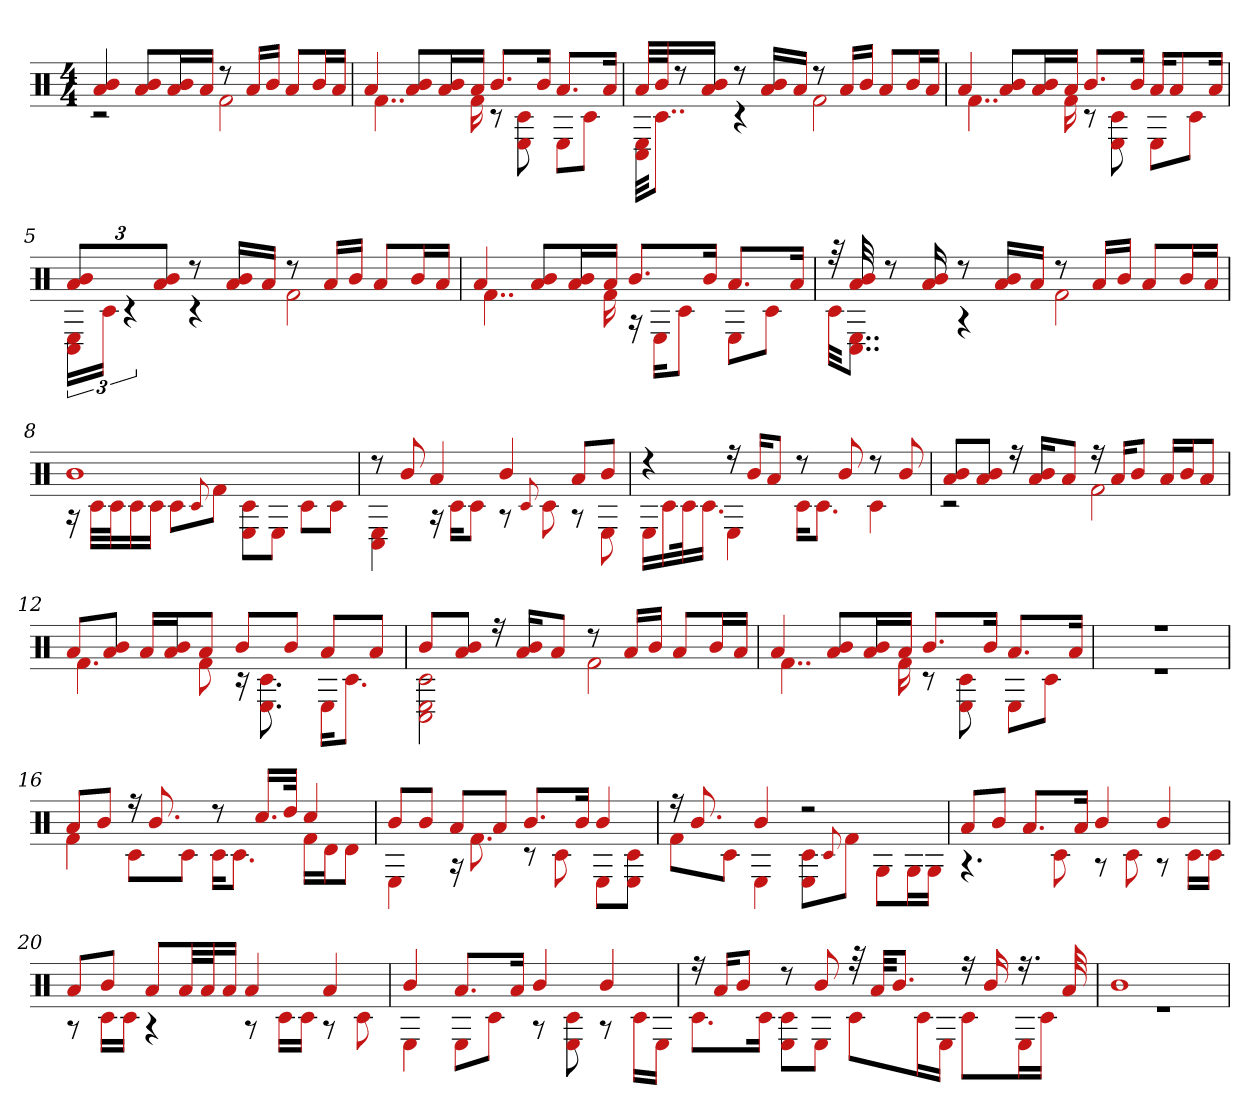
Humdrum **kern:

**kern
*part1
*staff1
*clefX
*k[]
*M4/4
=1
*^
4a 4b	2r
8b 8aL	.
16b 16aL	.
16aJJ	.
8r	2f#
16aLL	.
16bJJ	.
8aL	.
16bL	.
16aJJ	.
=2	=2
4a	4..f#
8a 8bL	.
16a 16bL	.
16aJJ	16f#
8.bL	8r
.	8E 8c#
16bJk	.
8.aL	8EL
.	8c#J
16aJk	.
=3	=3
32aLLL	32C# 32EKKL
32bJ	8..c#J
8r	.
16a 16bJJ	.
8r	4r
16b 16aLL	.
16aJJ	.
8r	2f#
16aLL	.
16bJJ	.
8aL	.
16bL	.
16aJJ	.
=4	=4
4a	4..f#
8a 8bL	.
16a 16bL	.
16aJJ	16f#
8.bL	8r
.	8E 8c#
16bJk	.
16aKL	8EL
8a	.
.	8c#J
16aJk	.
=5	=5
6a 6b	24E 24C#LL
.	24c#JJ
.	6r
12b 12aJ	.
8r	4r
16a 16bLL	.
16aJJ	.
8r	2f#
16aLL	.
16bJJ	.
8aL	.
16bL	.
16aJJ	.
=6	=6
4a	4..f#
8a 8bL	.
16a 16bL	.
16aJJ	16f#
8.bL	16r
.	16EKL
.	8c#J
16bJk	.
8.aL	8EL
.	8c#J
16aJk	.
=7	=7
32r	32c#KKL
32a 32b	8..C# 8..EJ
8r	.
16b 16a	.
8r	4r
16b 16aLL	.
16aJJ	.
8r	2f#
16aLL	.
16bJJ	.
8aL	.
16bL	.
16aJJ	.
=8	=8
1b	16r
.	32c#LLL
.	32c#J
.	16c#
.	16c#JJ
.	8c#L
.	8qqc#
.	8f#J
.	8c# 8EL
.	8EJ
.	8c#L
.	8c#J
=9	=9
8r	4C# 4E
8b	.
4a	16r
.	16c#KL
.	8c#J
4b	8r
.	8qqc#
.	8c#
8aL	8r
8bJ	8E
=10	=10
4r	16ELL
.	16c#
.	32c#k
.	16.c#JJ
16r	4E
16bKL	.
8aJ	.
8r	16c#KL
.	8.c#J
8b	.
8r	4c#
8b	.
=11	=11
8a 8bL	2r
8b 8aJ	.
16r	.
16b 16aKL	.
8aJ	.
16r	2f#
16aKL	.
8bJ	.
16aLL	.
16bJ	.
8aJ	.
=12	=12
8aL	4.f#
8a 8bJ	.
16aLL	.
16a 16bJ	.
8aJ	8f#
8bL	16r
.	8.E 8.c#
8bJ	.
8aL	16EKL
.	8.c#J
8aJ	.
=13	=13
8bL	2E 2C# 2c#
8a 8bJ	.
16r	.
16b 16aKL	.
8aJ	.
8r	2f#
16aLL	.
16bJJ	.
8aL	.
16bL	.
16aJJ	.
=14	=14
4a	4..f#
8a 8bL	.
16a 16bL	.
16aJJ	16f#
8.bL	8r
.	8E 8c#
16bJk	.
8.aL	8EL
.	8c#J
16aJk	.
=15	=15
1r	1r
=16	=16
8aL	4f#
8bJ	.
16r	8c#L
8.b	.
.	8c#J
8r	16c#KL
.	8.c#J
16.cc#LL	.
32ddJJk	.
4cc#	16f#LL
.	16dJ
.	8dJ
=17	=17
8bL	4E
8bJ	.
8aL	16r
.	8.f#
8aJ	.
8.bL	8r
.	8c#
16bJk	.
4b	8EL
.	8E 8c#J
=18	=18
16r	8f#L
8.b	.
.	8c#J
4b	4E
2r	8c# 8EL
.	8qqc#
.	8f#J
.	8GL
.	16GL
.	16GJJ
=19	=19
8aL	4.r
8bJ	.
8.aL	.
.	8c#
16aJk	.
4b	8r
.	8c#
4b	8r
.	16c#LL
.	16c#JJ
=20	=20
8aL	8r
8bJ	16c#LL
.	16c#JJ
8aL	4r
32aLL	.
32aJ	.
16aJJ	.
4a	8r
.	16c#LL
.	16c#JJ
4a	8r
.	8c#
=21	=21
4b	4E
8.aL	8EL
.	8c#J
16aJk	.
4b	8r
.	8c# 8E
4b	8r
.	16c#LL
.	16EJJ
=22	=22
16r	8.c#L
16aKL	.
8bJ	.
.	16c#Jk
8r	8E 8c#L
8b	8EJ
32r	8c#L
32aKKL	.
8.bJ	.
.	16c#L
.	16EJJ
16r	8c#L
16b	.
16.r	16EL
.	16c#JJ
32a	.
=23	=23
1b	1r
*v	*v
=
*-
